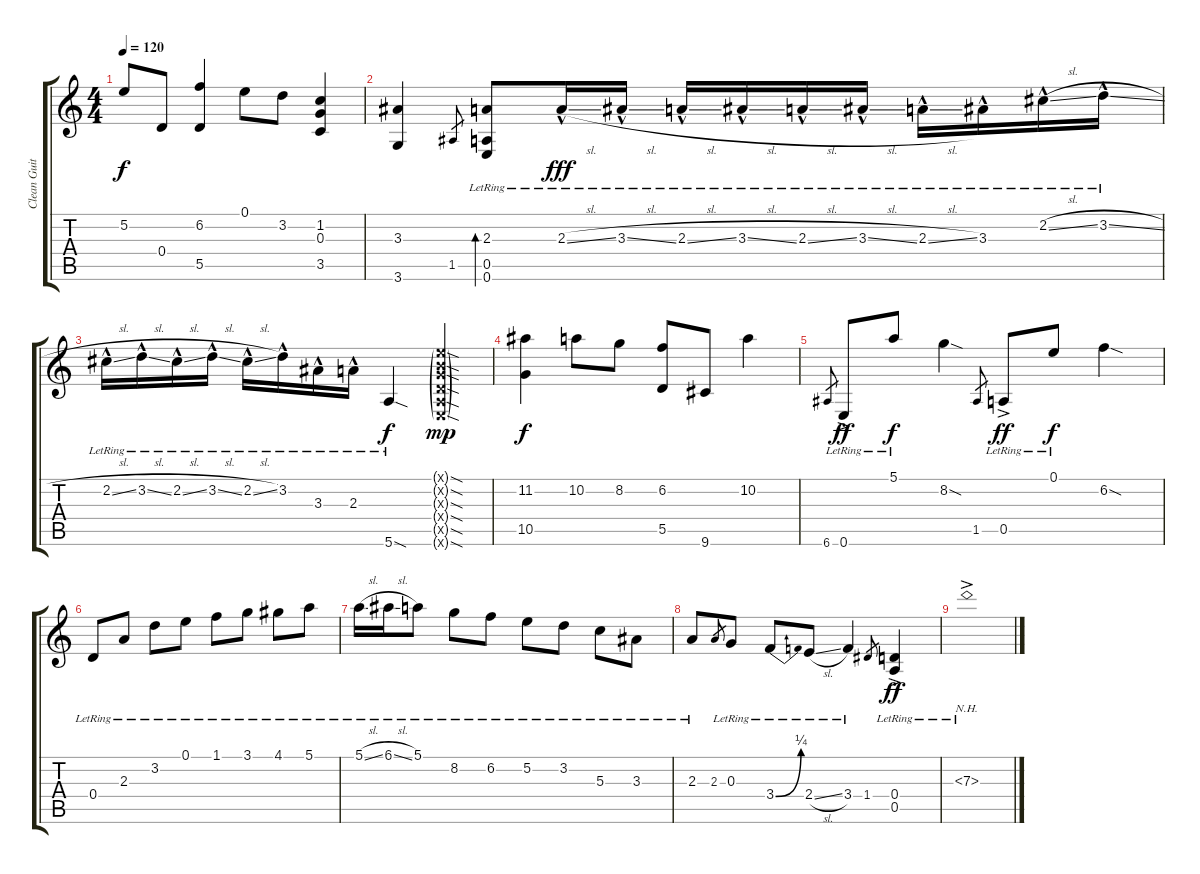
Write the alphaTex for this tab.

\track ("Clean Guitar" "Clean Guit") {instrument electricguitarclean}
\staff {score tabs}
\tuning (E4 B3 G3 D3 A2 E2) {hide}
\ts (4 4)
\tempo 120
\clef g2
\ks c
5.2.8{dy f} 0.4.8 (6.2 5.5).4 0.1.8 3.2.8 (1.2 0.3 3.5).4 |
(3.3 3.6).4 1.5.8{gr} (2.3{lr} 0.5{lr} 0.6{lr}).8{bd 480} 2.3{sl hac lr}.16{dy fff} 3.3{sl hac lr}.16 2.3{sl hac lr}.16 3.3{sl hac lr}.16 2.3{sl hac lr}.16 3.3{sl hac lr}.16 2.3{sl hac lr}.16 3.3{hac lr}.16 2.2{sl hac lr}.16 3.2{sl hac lr}.16 |
2.2{sl hac lr}.16 3.2{sl hac lr}.16 2.2{sl hac lr}.16 3.2{sl hac lr}.16 2.2{sl hac lr}.16 3.2{hac lr}.16 3.3{hac lr}.16 2.3{hac lr}.16 5.6{sod lr}.4{dy f} (0.1{sod g x} 0.2{sod g x} 0.3{sod g x} 0.4{sod g x} 0.5{sod g x} 0.6{sod g x}).4{dy mp} |
(11.2 10.5).4{dy f} 10.2.8 8.2.8 (6.2 5.5).8 9.6.8 10.2.4 |
6.6.8{gr} 0.6{ac lr}.8{dy ff} 5.1{lr}.8{dy f} 8.2{sod}.4 1.5.8{gr} 0.5{ac lr}.8{dy ff} 0.1{lr}.8{dy f} 6.2{sod}.4 |
0.4{lr}.8 2.3{lr}.8 3.2{lr}.8 0.1{lr}.8 1.1{lr}.8 3.1{lr}.8 4.1{lr}.8 5.1{lr}.8 |
5.1{sl lr}.16 6.1{sl lr}.16 5.1{lr}.8 8.2{lr}.8 6.2{lr}.8 5.2{lr}.8 3.2{lr}.8 5.3{lr}.8 3.3{lr}.8 |
2.3{lr}.8 2.3.8{gr} 0.3{lr}.8 3.4{be (bend 0 0 60 1) lr}.8 2.4{sl lr}.8 3.4{lr}.4 1.4.8{gr} (0.4{ac lr} 0.5{lr}).4{dy ff} |
7.3{nh ac lr}.1
